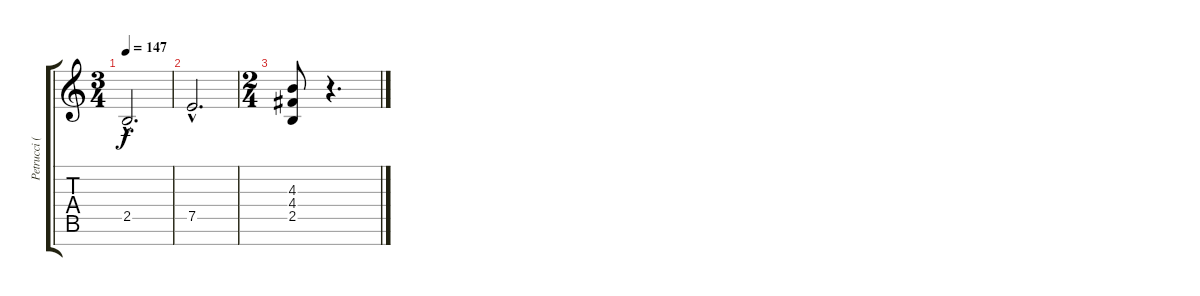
\track ("Petrucci (right)" "Petrucci (") {instrument distortionguitar}
\staff {score tabs}
\tuning (E4 B3 G3 D3 A2 E2 B1) {hide}
\ts (3 4)
\tempo 147
\clef g2
\ks c
2.5{hac}.2{d dy f} |
7.5{hac}.2{d} |
\ts (2 4)
(4.3 4.4 2.5).8 r.4{d}
